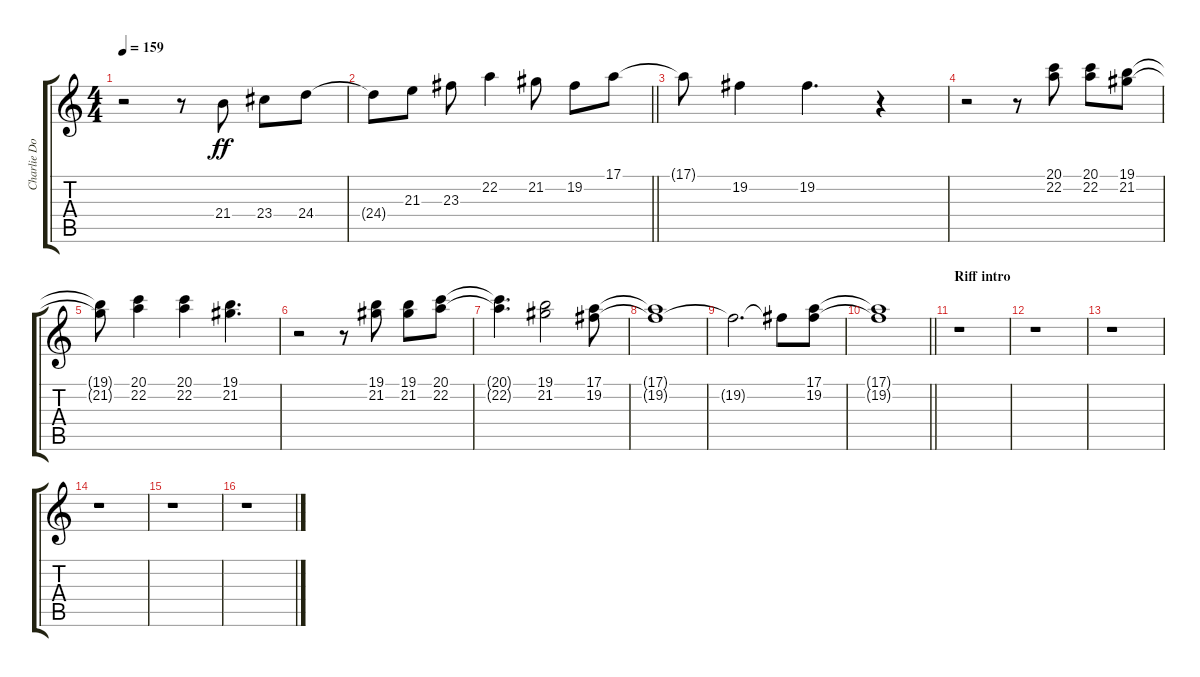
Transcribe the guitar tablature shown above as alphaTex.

\track ("Charlie Dominici" "Charlie Do") {instrument altosax}
\staff {score tabs}
\tuning (E4 B3 G3 D3 A2 E2) {hide}
\ts (4 4)
\tempo 159
\clef g2
\ks c
r.2{dy ff} r.8 21.4.8 23.4.8 24.4.8 |
\barLineRight lightlight
24.4{t}.8 21.3.8 23.3.8 22.2.4 21.2.8 19.2.8 17.1.8 |
17.1{t}.8 19.2.4 19.2.4{d} r.4 |
r.2 r.8 (20.1 22.2).8 (20.1 22.2).8 (19.1 21.2).8 |
(19.1{t} 21.2{t}).8 (20.1 22.2).4 (20.1 22.2).4 (19.1 21.2).4{d} |
r.2 r.8 (19.1 21.2).8 (19.1 21.2).8 (20.1 22.2).8 |
(20.1{t} 22.2{t}).4{d} (19.1 21.2).2 (17.1 19.2).8 |
(17.1{t} 19.2{t}).1 |
19.2{t}.2{d} 19.2{t}.8 (17.1 19.2).8 |
\barLineRight lightlight
(17.1{t} 19.2{t}).1 |
\section ("" "Riff intro")
r.1 |
r.1 |
r.1 |
r.1 |
r.1 |
r.1
